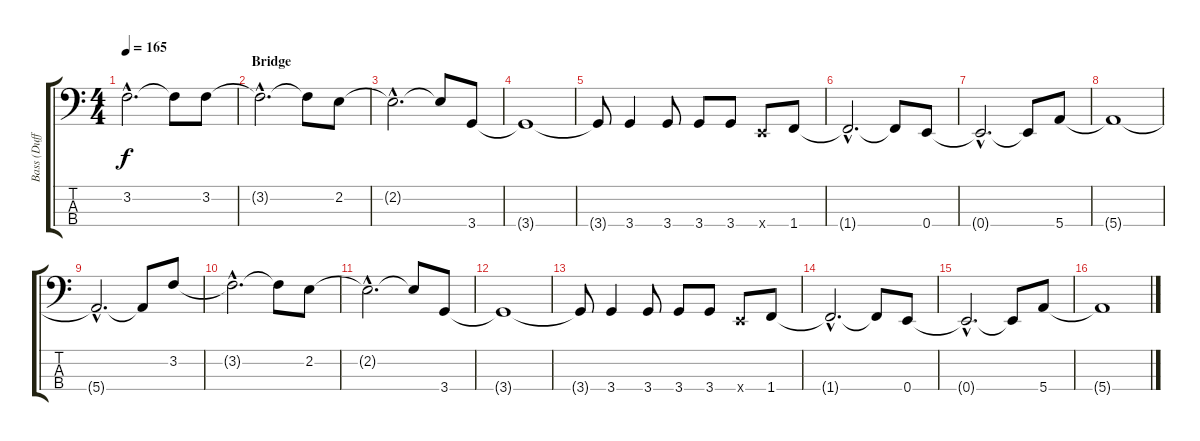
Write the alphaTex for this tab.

\track ("Bass (Duff)" "Bass (Duff") {instrument electricbasspick}
\staff {score tabs}
\tuning (G2 D2 A1 E1) {hide}
\ts (4 4)
\tempo 165
\clef f4
\ks c
3.2{hac t}.2{d dy f} 3.2{t}.8 3.2.8 |
\section ("" "Bridge")
3.2{hac t}.2{d} 3.2{t}.8 2.2.8 |
2.2{hac t}.2{d} 2.2{t}.8 3.4.8 |
3.4{t}.1 |
3.4{t}.8 3.4.4 3.4.8 3.4.8 3.4.8 0.4{x}.8 1.4.8 |
1.4{hac t}.2{d} 1.4{t}.8 0.4.8 |
0.4{hac t}.2{d} 0.4{t}.8 5.4.8 |
5.4{t}.1 |
5.4{hac t}.2{d} 5.4{t}.8 3.2.8 |
3.2{hac t}.2{d} 3.2{t}.8 2.2.8 |
2.2{hac t}.2{d} 2.2{t}.8 3.4.8 |
3.4{t}.1 |
3.4{t}.8 3.4.4 3.4.8 3.4.8 3.4.8 0.4{x}.8 1.4.8 |
1.4{hac t}.2{d} 1.4{t}.8 0.4.8 |
0.4{hac t}.2{d} 0.4{t}.8 5.4.8 |
5.4{t}.1
